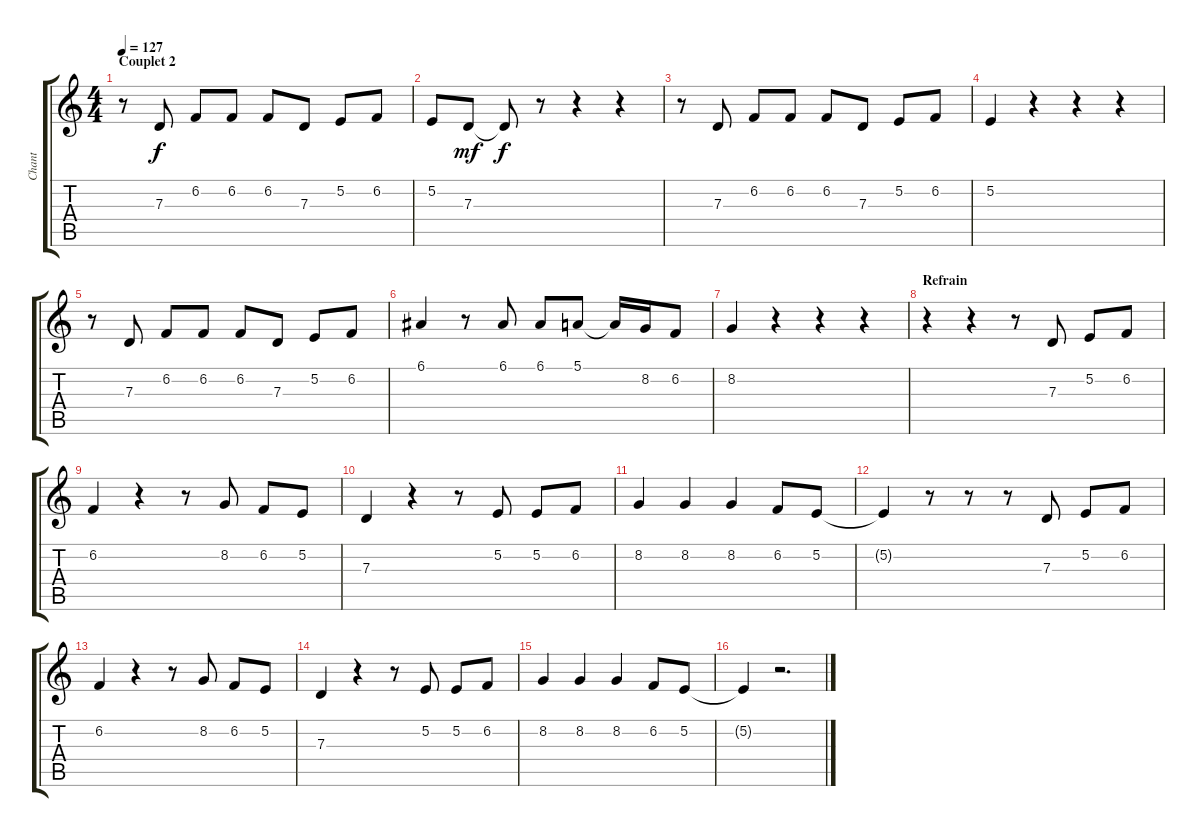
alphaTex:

\track ("Chant" "Chant") {instrument flute}
\staff {score tabs}
\tuning (E4 B3 G3 D3 A2 E2) {hide}
\ts (4 4)
\section ("" "Couplet 2")
\tempo 127
\clef g2
\ks c
r.8{dy f} 7.3.8 6.2.8 6.2.8 6.2.8 7.3.8 5.2.8 6.2.8 |
5.2.8 7.3.8{dy mf} 7.3{t}.8{dy f} r.8 r.4 r.4 |
r.8 7.3.8 6.2.8 6.2.8 6.2.8 7.3.8 5.2.8 6.2.8 |
5.2.4 r.4 r.4 r.4 |
r.8 7.3.8 6.2.8 6.2.8 6.2.8 7.3.8 5.2.8 6.2.8 |
6.1.4 r.8 6.1.8 6.1.8 5.1.8 5.1{t}.16 8.2.16 6.2.8 |
8.2.4 r.4 r.4 r.4 |
\section ("" "Refrain")
r.4 r.4 r.8 7.3.8 5.2.8 6.2.8 |
6.2.4 r.4 r.8 8.2.8 6.2.8 5.2.8 |
7.3.4 r.4 r.8 5.2.8 5.2.8 6.2.8 |
8.2.4 8.2.4 8.2.4 6.2.8 5.2.8 |
5.2{t}.4 r.8 r.8 r.8 7.3.8 5.2.8 6.2.8 |
6.2.4 r.4 r.8 8.2.8 6.2.8 5.2.8 |
7.3.4 r.4 r.8 5.2.8 5.2.8 6.2.8 |
8.2.4 8.2.4 8.2.4 6.2.8 5.2.8 |
5.2{t}.4 r.2{d}
